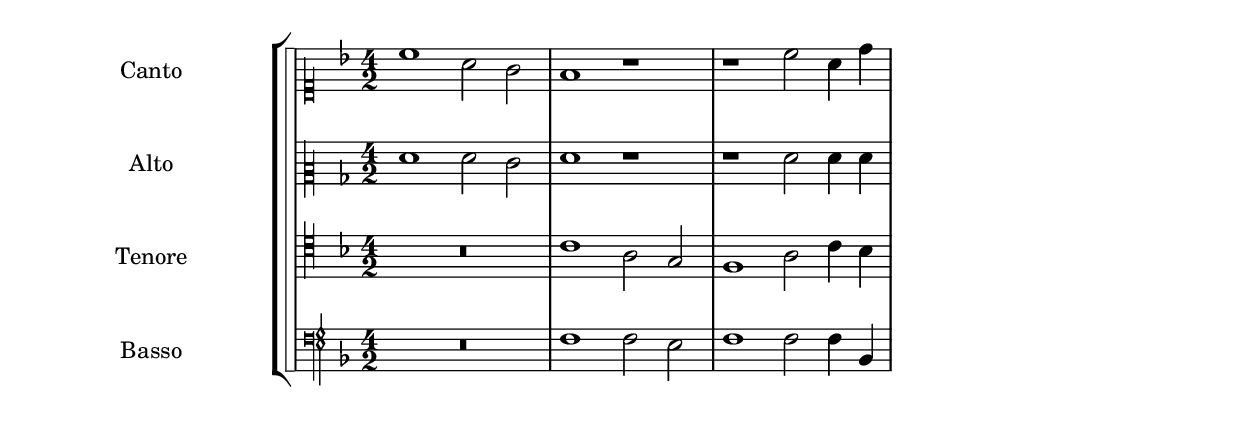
\version "2.16.0"
\include "english.ly"

\include "../../include/macros.ly" 

cantoXXVII = \relative c'' {
    \fourTwoCommonTime
    \clef "petrucci-c1"
    \key f \major

    c1 a2 g | f1 r1 | r1 c'2 a4 d | }

altoXXVII = \relative c' {
    \fourTwoCommonTime
    \clef "petrucci-c2"
    \key f \major

    f1 f2 e | f1 r1 | r1 f2 f4 f }

tenoreXXVII = \relative c' {
    \fourTwoCommonTime
    \key f \major
    \clef "petrucci-c4"

    R\breve | c1 a2 g | f1 a2 c4 bf }

bassoXXVII = \relative c {
    \fourTwoCommonTime
    \clef "petrucci-f4"
    \key f \major

    R\breve | f1 f2 e | f1 f2 f4 bf, }


    
\layout {
    ragged-bottom = ##t
    \context {
    }
    indent = 4\cm
    incipit-width = 2\cm
}
   \score {
        \new StaffGroup \with {
          systemStartDelimiter = #'SystemStartSquare
        } <<
            \new ChoirStaff = choirStaff <<
                \new Voice << 
                    \override Slur #'transparent = ##t 
                    \set Staff.instrumentName = #"Canto"
                    \cantoXXVII 
                >>
                \new Voice << 
                    \override Slur #'transparent = ##t 
                    \set Staff.instrumentName = #"Alto"
                    \altoXXVII 
                >>
                \new Voice << 
                    \set Staff.instrumentName = #"Tenore"
                    \tenoreXXVII 
                >>
                \new Voice << 
                    \set Staff.instrumentName = #"Basso"
                    \bassoXXVII 
                >>
            >>
        >>
}



